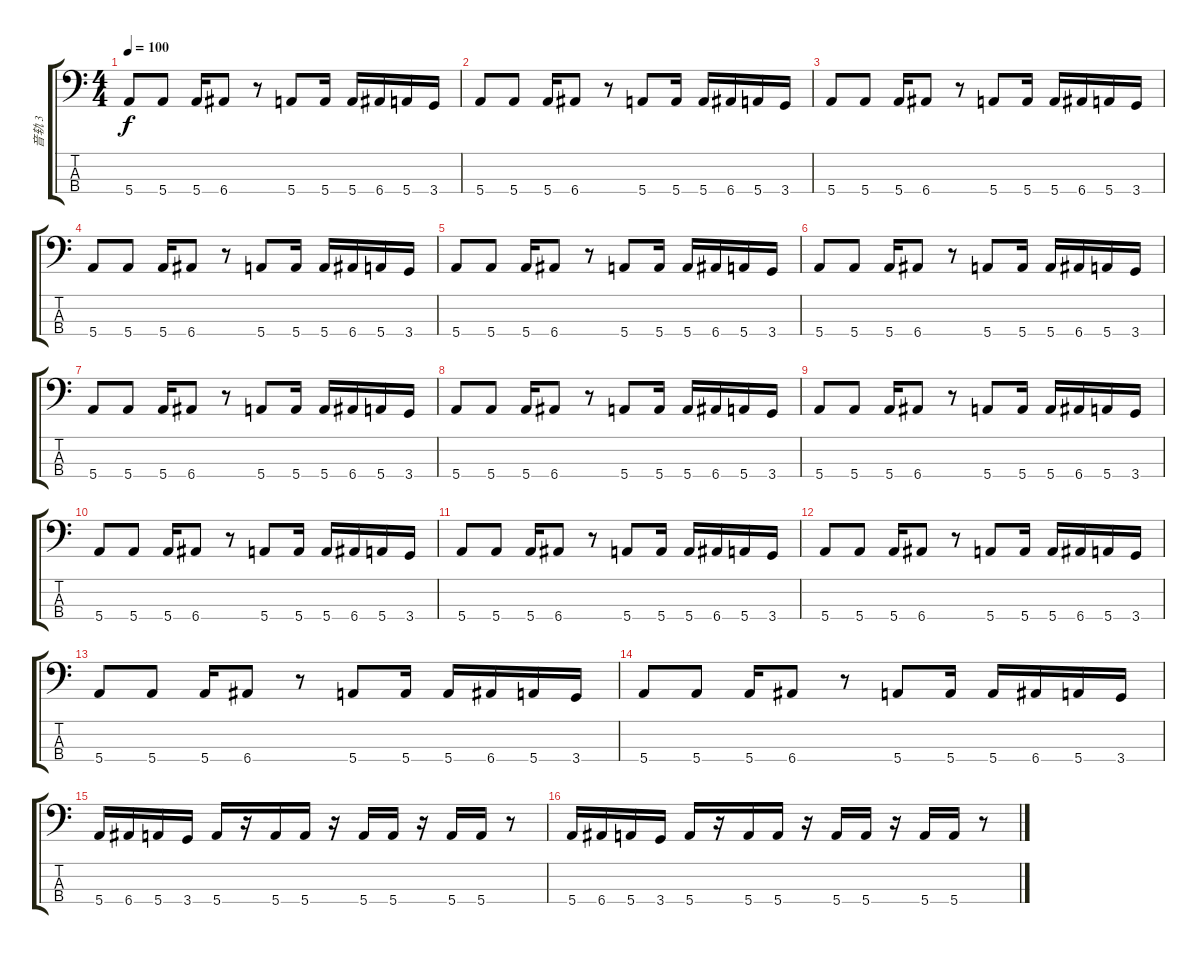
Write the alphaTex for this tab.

\track ("音轨 3" "音轨 3") {instrument electricbassfinger}
\staff {score tabs}
\tuning (G2 D2 A1 E1) {hide}
\ts (4 4)
\tempo 100
\clef f4
\ks c
5.4.8{dy f} 5.4.8 5.4.16 6.4.8 r.8 5.4.8 5.4.16 5.4.16 6.4.16 5.4.16 3.4.16 |
5.4.8 5.4.8 5.4.16 6.4.8 r.8 5.4.8 5.4.16 5.4.16 6.4.16 5.4.16 3.4.16 |
5.4.8 5.4.8 5.4.16 6.4.8 r.8 5.4.8 5.4.16 5.4.16 6.4.16 5.4.16 3.4.16 |
5.4.8 5.4.8 5.4.16 6.4.8 r.8 5.4.8 5.4.16 5.4.16 6.4.16 5.4.16 3.4.16 |
5.4.8 5.4.8 5.4.16 6.4.8 r.8 5.4.8 5.4.16 5.4.16 6.4.16 5.4.16 3.4.16 |
5.4.8 5.4.8 5.4.16 6.4.8 r.8 5.4.8 5.4.16 5.4.16 6.4.16 5.4.16 3.4.16 |
5.4.8 5.4.8 5.4.16 6.4.8 r.8 5.4.8 5.4.16 5.4.16 6.4.16 5.4.16 3.4.16 |
5.4.8 5.4.8 5.4.16 6.4.8 r.8 5.4.8 5.4.16 5.4.16 6.4.16 5.4.16 3.4.16 |
5.4.8 5.4.8 5.4.16 6.4.8 r.8 5.4.8 5.4.16 5.4.16 6.4.16 5.4.16 3.4.16 |
5.4.8 5.4.8 5.4.16 6.4.8 r.8 5.4.8 5.4.16 5.4.16 6.4.16 5.4.16 3.4.16 |
5.4.8 5.4.8 5.4.16 6.4.8 r.8 5.4.8 5.4.16 5.4.16 6.4.16 5.4.16 3.4.16 |
5.4.8 5.4.8 5.4.16 6.4.8 r.8 5.4.8 5.4.16 5.4.16 6.4.16 5.4.16 3.4.16 |
5.4.8 5.4.8 5.4.16 6.4.8 r.8 5.4.8 5.4.16 5.4.16 6.4.16 5.4.16 3.4.16 |
5.4.8 5.4.8 5.4.16 6.4.8 r.8 5.4.8 5.4.16 5.4.16 6.4.16 5.4.16 3.4.16 |
5.4.16 6.4.16 5.4.16 3.4.16 5.4.16 r.16 5.4.16 5.4.16 r.16 5.4.16 5.4.16 r.16 5.4.16 5.4.16 r.8 |
5.4.16 6.4.16 5.4.16 3.4.16 5.4.16 r.16 5.4.16 5.4.16 r.16 5.4.16 5.4.16 r.16 5.4.16 5.4.16 r.8
